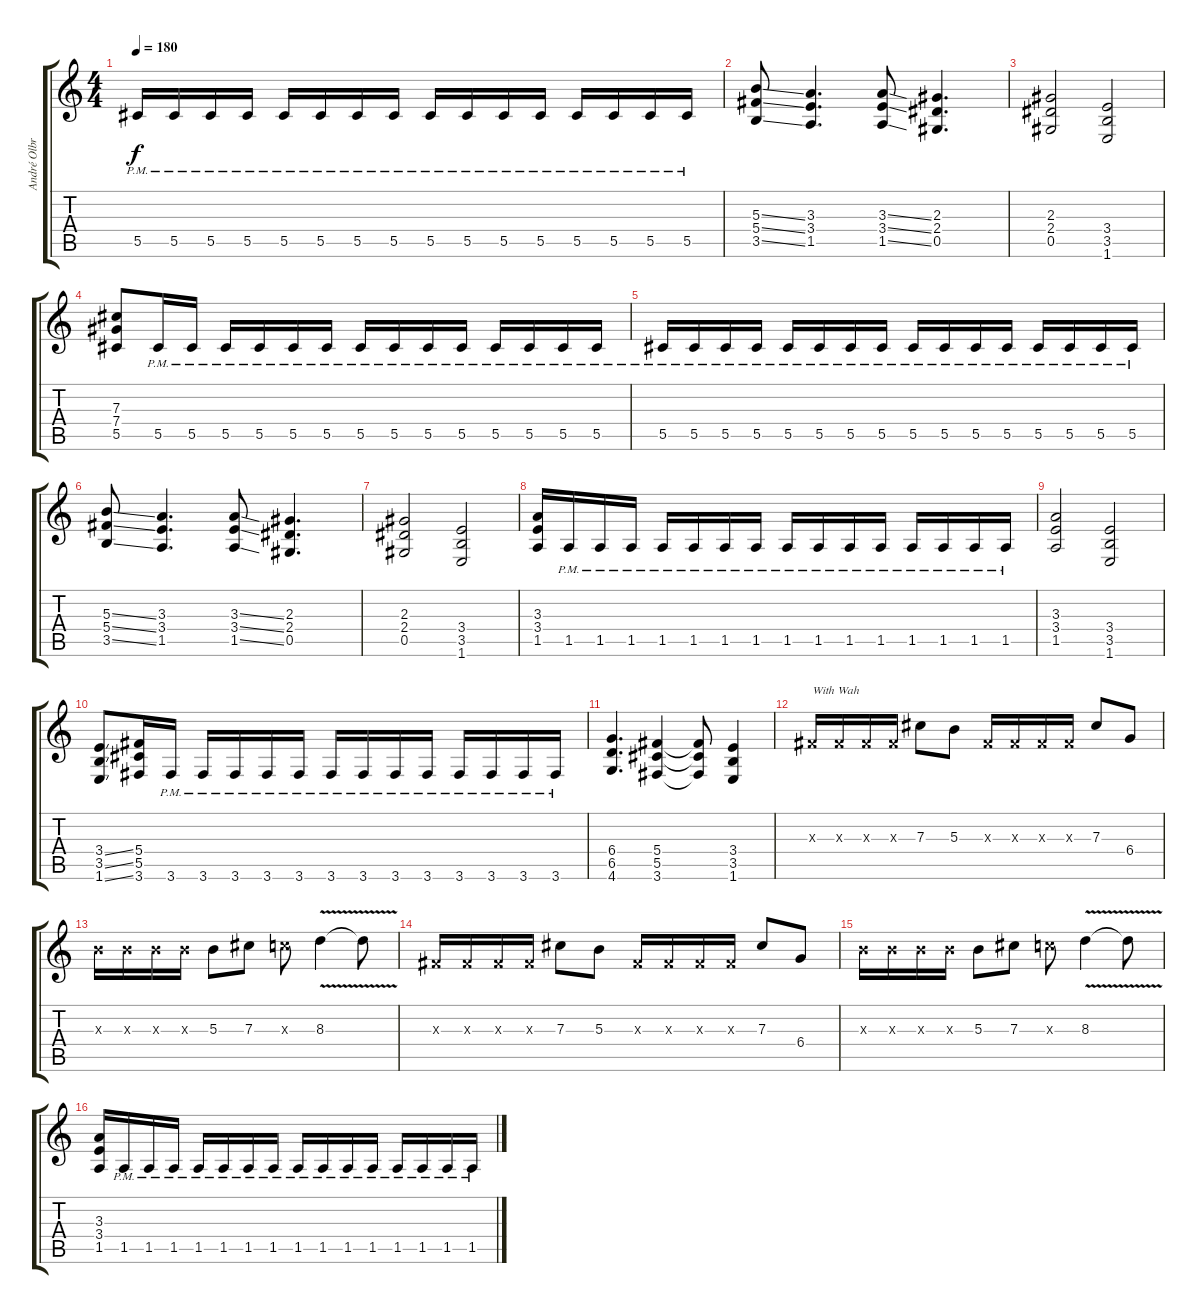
\track ("André Olbrich" "André Olbr") {instrument distortionguitar}
\staff {score tabs}
\tuning (Eb4 Bb3 Gb3 Db3 Ab2 Eb2) {hide}
\ts (4 4)
\tempo 180
\clef g2
\ks c
5.5{pm}.16{dy f} 5.5{pm}.16 5.5{pm}.16 5.5{pm}.16 5.5{pm}.16 5.5{pm}.16 5.5{pm}.16 5.5{pm}.16 5.5{pm}.16 5.5{pm}.16 5.5{pm}.16 5.5{pm}.16 5.5{pm}.16 5.5{pm}.16 5.5{pm}.16 5.5{pm}.16 |
(5.3{ss} 5.4{ss} 3.5{ss}).8 (3.3 3.4 1.5).4{d} (3.3{ss} 3.4{ss} 1.5{ss}).8 (2.3 2.4 0.5).4{d} |
(2.3 2.4 0.5).2 (3.4 3.5 1.6).2 |
(7.3 7.4 5.5).8 5.5{pm}.16 5.5{pm}.16 5.5{pm}.16 5.5{pm}.16 5.5{pm}.16 5.5{pm}.16 5.5{pm}.16 5.5{pm}.16 5.5{pm}.16 5.5{pm}.16 5.5{pm}.16 5.5{pm}.16 5.5{pm}.16 5.5{pm}.16 |
5.5{pm}.16 5.5{pm}.16 5.5{pm}.16 5.5{pm}.16 5.5{pm}.16 5.5{pm}.16 5.5{pm}.16 5.5{pm}.16 5.5{pm}.16 5.5{pm}.16 5.5{pm}.16 5.5{pm}.16 5.5{pm}.16 5.5{pm}.16 5.5{pm}.16 5.5{pm}.16 |
(5.3{ss} 5.4{ss} 3.5{ss}).8 (3.3 3.4 1.5).4{d} (3.3{ss} 3.4{ss} 1.5{ss}).8 (2.3 2.4 0.5).4{d} |
(2.3 2.4 0.5).2 (3.4 3.5 1.6).2 |
(3.3 3.4 1.5).16 1.5{pm}.16 1.5{pm}.16 1.5{pm}.16 1.5{pm}.16 1.5{pm}.16 1.5{pm}.16 1.5{pm}.16 1.5{pm}.16 1.5{pm}.16 1.5{pm}.16 1.5{pm}.16 1.5{pm}.16 1.5{pm}.16 1.5{pm}.16 1.5{pm}.16 |
(3.3 3.4 1.5).2 (3.4 3.5 1.6).2 |
(3.4{ss} 3.5{ss} 1.6{ss}).8 (5.4 5.5 3.6).16 3.6{pm}.16 3.6{pm}.16 3.6{pm}.16 3.6{pm}.16 3.6{pm}.16 3.6{pm}.16 3.6{pm}.16 3.6{pm}.16 3.6{pm}.16 3.6{pm}.16 3.6{pm}.16 3.6{pm}.16 3.6{pm}.16 |
(6.4 6.5 4.6).4{d} (5.4 5.5 3.6).4 (5.4{t} 5.5{t} 3.6{t}).8 (3.4 3.5 1.6).4 |
0.3{x}.16{txt "With Wah"} 0.3{x}.16 0.3{x}.16 0.3{x}.16 7.3.8 5.3.8 0.3{x}.16 0.3{x}.16 0.3{x}.16 0.3{x}.16 7.3.8 6.4.8 |
5.3{x}.16 5.3{x}.16 5.3{x}.16 5.3{x}.16 5.3.8 7.3.8 6.3{x}.8 8.3{v}.4 8.3{t}.8 |
0.3{x}.16 0.3{x}.16 0.3{x}.16 0.3{x}.16 7.3.8 5.3.8 0.3{x}.16 0.3{x}.16 0.3{x}.16 0.3{x}.16 7.3.8 6.4.8 |
5.3{x}.16 5.3{x}.16 5.3{x}.16 5.3{x}.16 5.3.8 7.3.8 6.3{x}.8 8.3{v}.4 8.3{t}.8 |
(3.3 3.4 1.5).16 1.5{pm}.16 1.5{pm}.16 1.5{pm}.16 1.5{pm}.16 1.5{pm}.16 1.5{pm}.16 1.5{pm}.16 1.5{pm}.16 1.5{pm}.16 1.5{pm}.16 1.5{pm}.16 1.5{pm}.16 1.5{pm}.16 1.5{pm}.16 1.5{pm}.16
